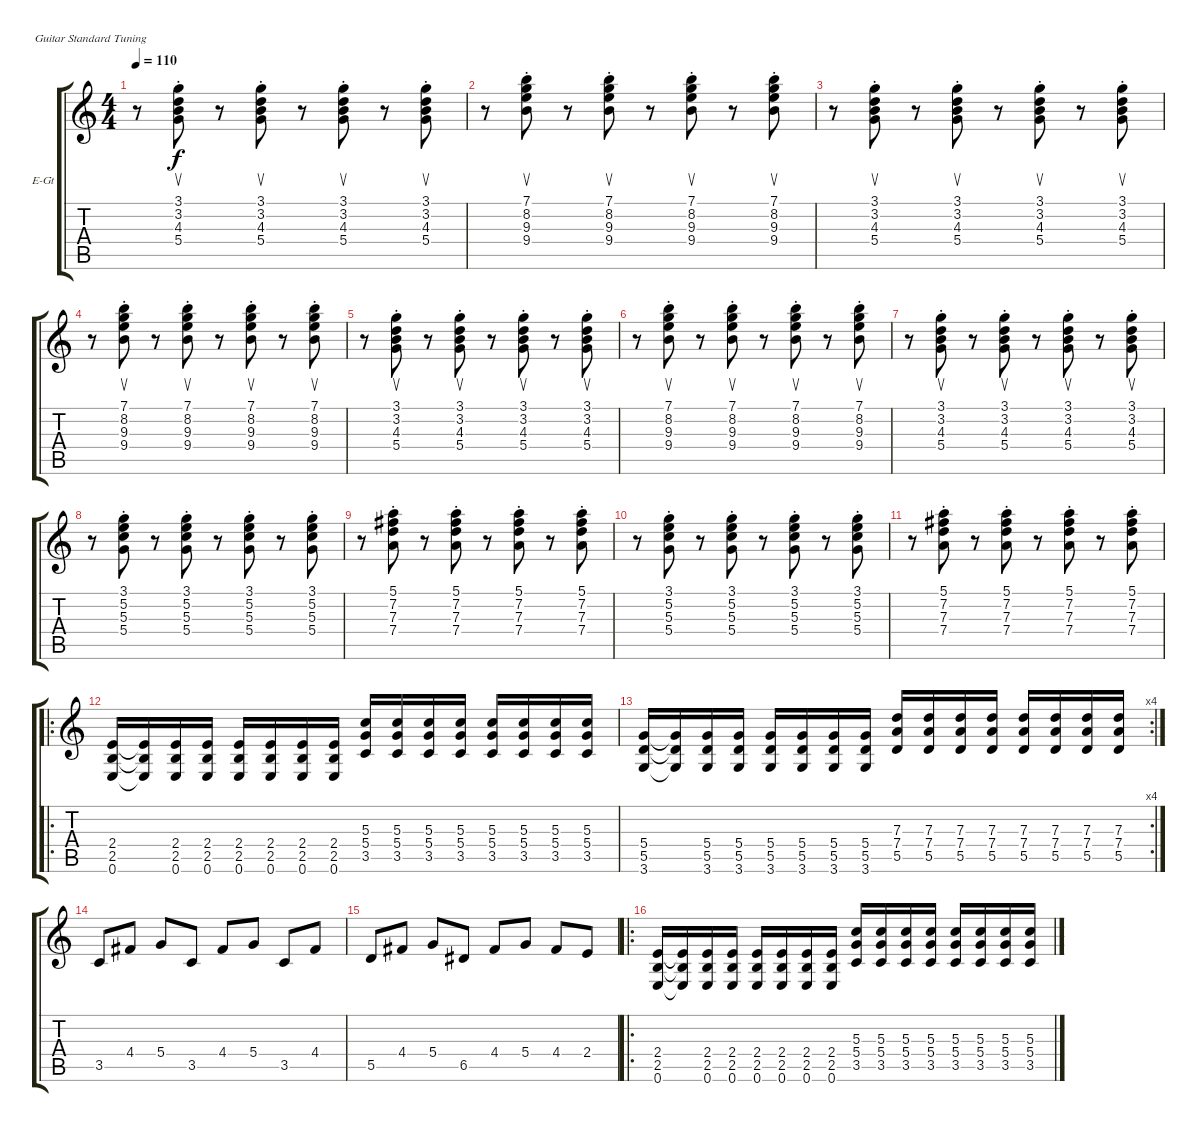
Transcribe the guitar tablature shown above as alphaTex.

\defaultSystemsLayout 4
\bracketExtendMode groupsimilarinstruments
\firstSystemTrackNameOrientation horizontal
\otherSystemsTrackNameOrientation horizontal
\track ("Иван Алексеев(Noize MC)" "E-Gt") {instrument electricguitarclean}
\staff {score tabs}
\tuning (E4 B3 G3 D3 A2 E2)
\ts (4 4)
\tempo 110
\clef g2
\ks c
r.8{dy f} (3.1 3.2 4.3{st} 5.4).8{su} r.8 (3.1 3.2 4.3{st} 5.4).8{su} r.8 (3.1 3.2 4.3{st} 5.4).8{su} r.8 (3.1 3.2 4.3{st} 5.4).8{su} |
r.8 (7.1 8.2 9.3{st} 9.4).8{su} r.8 (7.1 8.2 9.3{st} 9.4).8{su} r.8 (7.1 8.2 9.3{st} 9.4).8{su} r.8 (7.1 8.2 9.3{st} 9.4).8{su} |
r.8 (3.1 3.2 4.3{st} 5.4).8{su} r.8 (3.1 3.2 4.3{st} 5.4).8{su} r.8 (3.1 3.2 4.3{st} 5.4).8{su} r.8 (3.1 3.2 4.3{st} 5.4).8{su} |
r.8 (7.1 8.2 9.3{st} 9.4).8{su} r.8 (7.1 8.2 9.3{st} 9.4).8{su} r.8 (7.1 8.2 9.3{st} 9.4).8{su} r.8 (7.1 8.2 9.3{st} 9.4).8{su} |
r.8 (3.1 3.2 4.3{st} 5.4).8{su} r.8 (3.1 3.2 4.3{st} 5.4).8{su} r.8 (3.1 3.2 4.3{st} 5.4).8{su} r.8 (3.1 3.2 4.3{st} 5.4).8{su} |
r.8 (7.1 8.2 9.3{st} 9.4).8{su} r.8 (7.1 8.2 9.3{st} 9.4).8{su} r.8 (7.1 8.2 9.3{st} 9.4).8{su} r.8 (7.1 8.2 9.3{st} 9.4).8{su} |
r.8 (3.1 3.2 4.3{st} 5.4).8{su} r.8 (3.1 3.2 4.3{st} 5.4).8{su} r.8 (3.1 3.2 4.3{st} 5.4).8{su} r.8 (3.1 3.2 4.3{st} 5.4).8{su} |
r.8 (3.1 5.2{st} 5.3 5.4).8 r.8 (3.1 5.2{st} 5.3 5.4).8 r.8 (3.1 5.2{st} 5.3 5.4).8 r.8 (3.1 5.2{st} 5.3 5.4).8 |
r.8 (5.1 7.2{st} 7.3 7.4).8 r.8 (5.1 7.2{st} 7.3 7.4).8 r.8 (5.1 7.2{st} 7.3 7.4).8 r.8 (5.1 7.2{st} 7.3 7.4).8 |
r.8 (3.1 5.2{st} 5.3 5.4).8 r.8 (3.1 5.2{st} 5.3 5.4).8 r.8 (3.1 5.2{st} 5.3 5.4).8 r.8 (3.1 5.2{st} 5.3 5.4).8 |
r.8 (5.1 7.2{st} 7.3 7.4).8 r.8 (5.1 7.2{st} 7.3 7.4).8 r.8 (5.1 7.2{st} 7.3 7.4).8 r.8 (5.1 7.2{st} 7.3 7.4).8 |
\ro
(2.4 2.5 0.6).16 (2.4{t} 2.5{t} 0.6{t}).16 (2.4 2.5 0.6).16 (2.4 2.5 0.6).16 (2.4 2.5 0.6).16 (2.4 2.5 0.6).16 (2.4 2.5 0.6).16 (2.4 2.5 0.6).16 (5.3 5.4 3.5).16 (5.3 5.4 3.5).16 (5.3 5.4 3.5).16 (5.3 5.4 3.5).16 (5.3 5.4 3.5).16 (5.3 5.4 3.5).16 (5.3 5.4 3.5).16 (5.3 5.4 3.5).16 |
\rc 4
(5.4 5.5 3.6).16 (5.4{t} 5.5{t} 3.6{t}).16 (5.4 5.5 3.6).16 (5.4 5.5 3.6).16 (5.4 5.5 3.6).16 (5.4 5.5 3.6).16 (5.4 5.5 3.6).16 (5.4 5.5 3.6).16 (7.3 7.4 5.5).16 (7.3 7.4 5.5).16 (7.3 7.4 5.5).16 (7.3 7.4 5.5).16 (7.3 7.4 5.5).16 (7.3 7.4 5.5).16 (7.3 7.4 5.5).16 (7.3 7.4 5.5).16 |
3.5.8 4.4.8 5.4.8 3.5.8 4.4.8 5.4.8 3.5.8 4.4.8 |
5.5.8 4.4.8 5.4.8 6.5.8 4.4.8 5.4.8 4.4.8 2.4.8 |
\ro
(2.4 2.5 0.6).16 (2.4{t} 2.5{t} 0.6{t}).16 (2.4 2.5 0.6).16 (2.4 2.5 0.6).16 (2.4 2.5 0.6).16 (2.4 2.5 0.6).16 (2.4 2.5 0.6).16 (2.4 2.5 0.6).16 (5.3 5.4 3.5).16 (5.3 5.4 3.5).16 (5.3 5.4 3.5).16 (5.3 5.4 3.5).16 (5.3 5.4 3.5).16 (5.3 5.4 3.5).16 (5.3 5.4 3.5).16 (5.3 5.4 3.5).16
